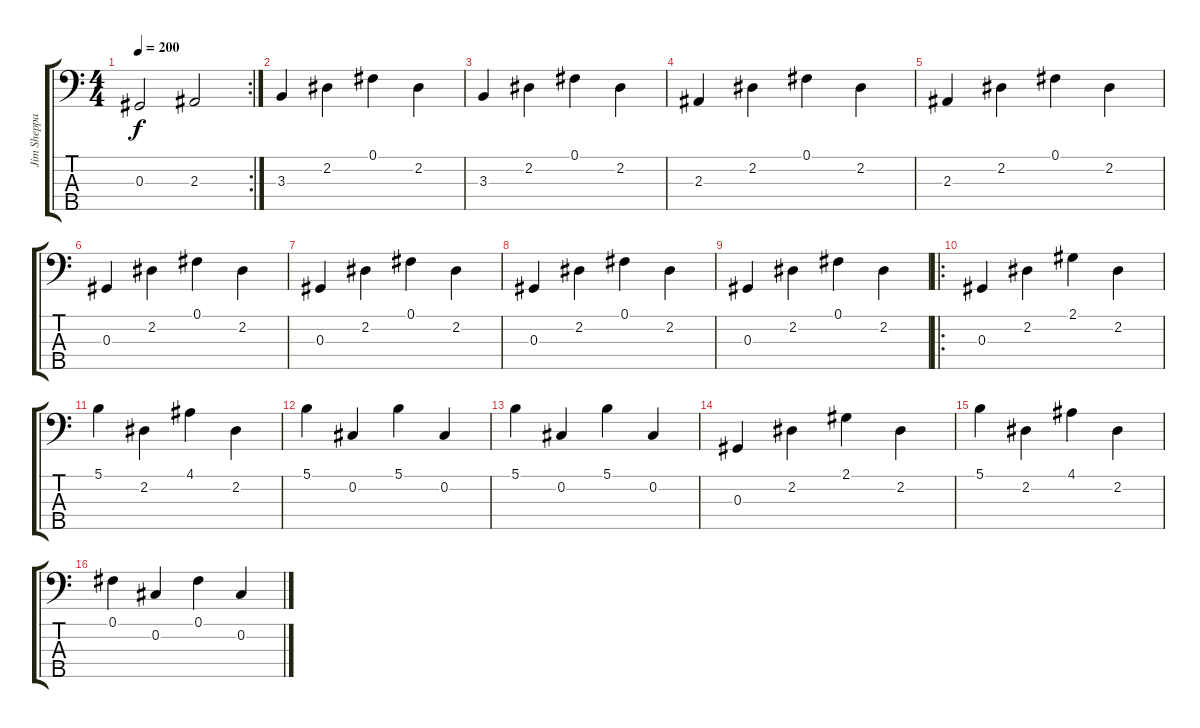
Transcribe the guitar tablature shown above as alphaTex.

\track ("Jim Sheppard" "Jim Sheppa") {instrument electricbasspick}
\staff {score tabs}
\tuning (Gb2 Db2 Ab1 Eb1 Bb0) {hide}
\rc 2
\ts (4 4)
\tempo 200
\clef f4
\ks c
0.3.2{dy f} 2.3.2 |
3.3.4 2.2.4 0.1.4 2.2.4 |
3.3.4 2.2.4 0.1.4 2.2.4 |
2.3.4 2.2.4 0.1.4 2.2.4 |
2.3.4 2.2.4 0.1.4 2.2.4 |
0.3.4 2.2.4 0.1.4 2.2.4 |
0.3.4 2.2.4 0.1.4 2.2.4 |
0.3.4 2.2.4 0.1.4 2.2.4 |
0.3.4 2.2.4 0.1.4 2.2.4 |
\ro
0.3.4 2.2.4 2.1.4 2.2.4 |
5.1.4 2.2.4 4.1.4 2.2.4 |
5.1.4 0.2.4 5.1.4 0.2.4 |
5.1.4 0.2.4 5.1.4 0.2.4 |
0.3.4 2.2.4 2.1.4 2.2.4 |
5.1.4 2.2.4 4.1.4 2.2.4 |
0.1.4 0.2.4 0.1.4 0.2.4
